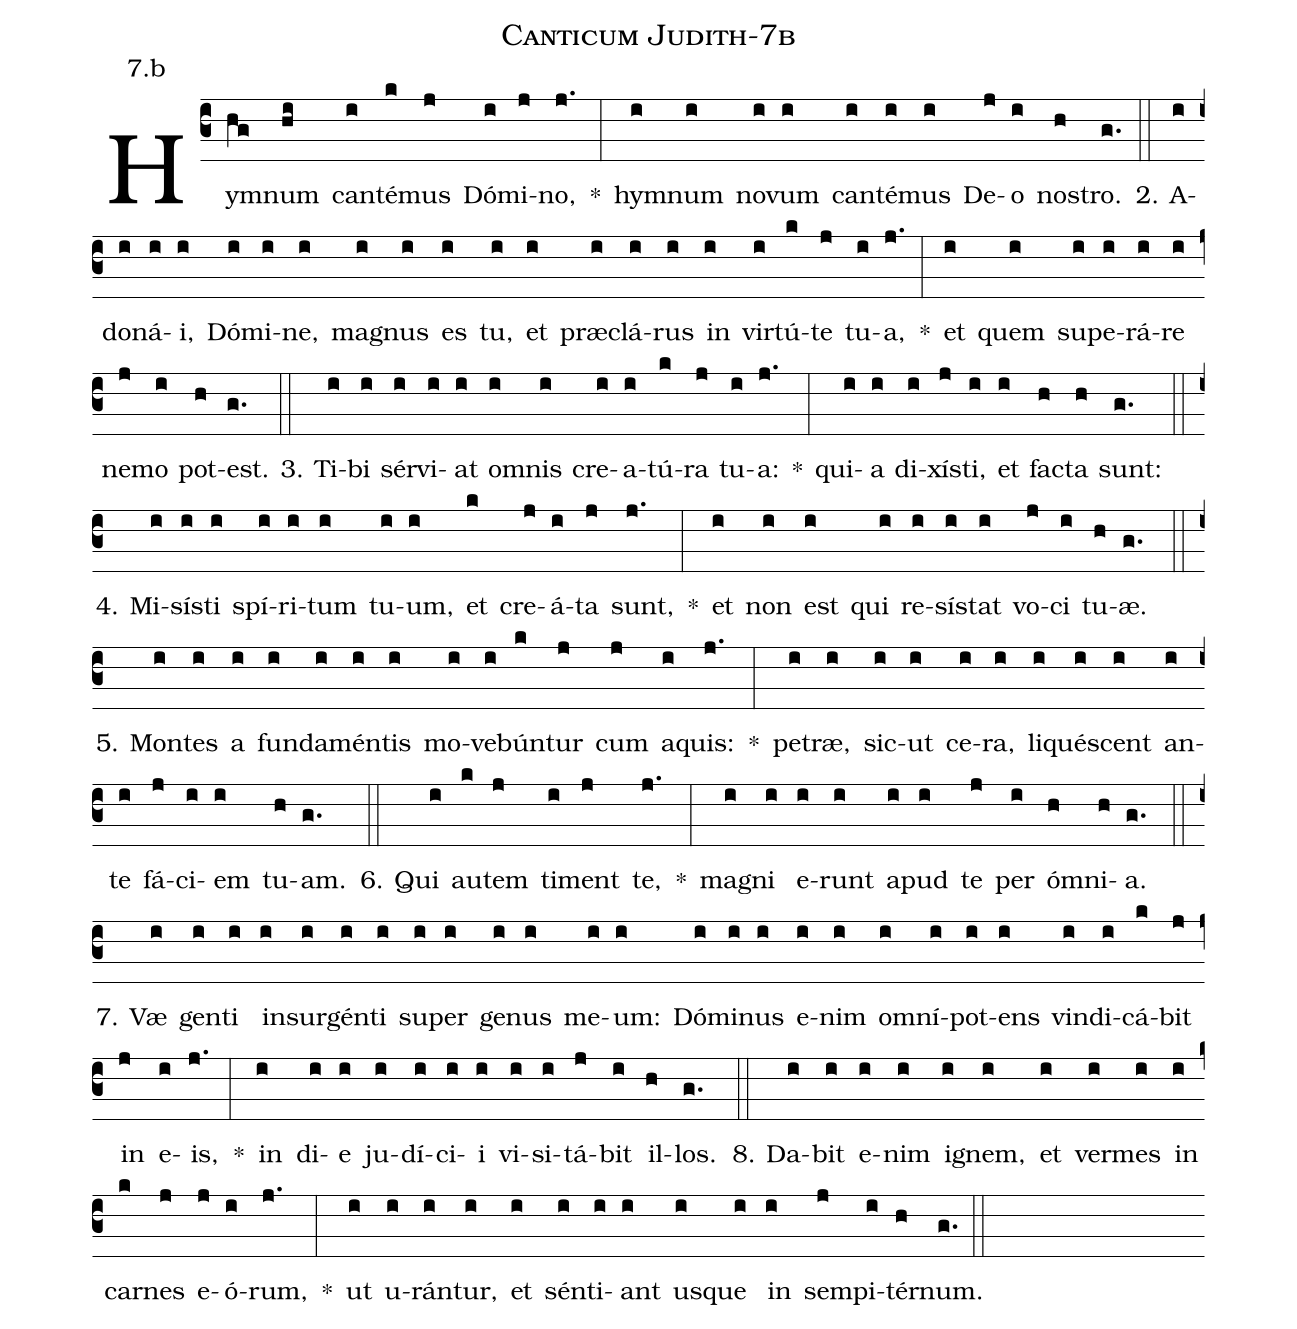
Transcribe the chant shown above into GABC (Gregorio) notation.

name: Canticum Judith-7b;
annotation: 7.b;
%%
(c3)Hym(hg)num(hi) can(i)té(k)mus(j) Dó(i)mi(j)no,(j.) *(:) hym(i)num(i) no(i)vum(i) can(i)té(i)mus(i) De(j)o(i) nos(h)tro.(g.) (::)
2. A(i)do(i)ná(i)i,(i) Dó(i)mi(i)ne,(i) ma(i)gnus(i) es(i) tu,(i) et(i) præ(i)clá(i)rus(i) in(i) vir(i)tú(k)te(j) tu(i)a,(j.) *(:) et(i) quem(i) su(i)pe(i)rá(i)re(i) ne(j)mo(i) pot(h)est.(g.) (::)
3. Ti(i)bi(i) sér(i)vi(i)at(i) om(i)nis(i) cre(i)a(i)tú(k)ra(j) tu(i)a:(j.) *(:) qui(i)a(i) di(i)xís(j)ti,(i) et(i) fac(h)ta(h) sunt:(g.) (::)
4. Mi(i)sís(i)ti(i) spí(i)ri(i)tum(i) tu(i)um,(i) et(k) cre(j)á(i)ta(j) sunt,(j.) *(:) et(i) non(i) est(i) qui(i) re(i)sís(i)tat(i) vo(j)ci(i) tu(h)æ.(g.) (::)
5. Mon(i)tes(i) a(i) fun(i)da(i)mén(i)tis(i) mo(i)ve(i)bún(k)tur(j) cum(j) a(i)quis:(j.) *(:) pe(i)træ,(i) sic(i)ut(i) ce(i)ra,(i) li(i)qué(i)scent(i) an(i)te(i) fá(j)ci(i)em(i) tu(h)am.(g.) (::)
6. Qui(i) au(k)tem(j) ti(i)ment(j) te,(j.) *(:) ma(i)gni(i) e(i)runt(i) a(i)pud(i) te(j) per(i) óm(h)ni(h)a.(g.) (::)
7. Væ(i) gen(i)ti(i) in(i)sur(i)gén(i)ti(i) su(i)per(i) ge(i)nus(i) me(i)um:(i) Dó(i)mi(i)nus(i) e(i)nim(i) om(i)ní(i)pot(i)ens(i) vin(i)di(i)cá(k)bit(j) in(j) e(i)is,(j.) *(:) in(i) di(i)e(i) ju(i)dí(i)ci(i)i(i) vi(i)si(i)tá(j)bit(i) il(h)los.(g.) (::)
8. Da(i)bit(i) e(i)nim(i) i(i)gnem,(i) et(i) ver(i)mes(i) in(i) car(k)nes(j) e(j)ó(i)rum,(j.) *(:) ut(i) u(i)rán(i)tur,(i) et(i) sén(i)ti(i)ant(i) us(i)que(i) in(i) sem(j)pi(i)tér(h)num.(g.) (::)
